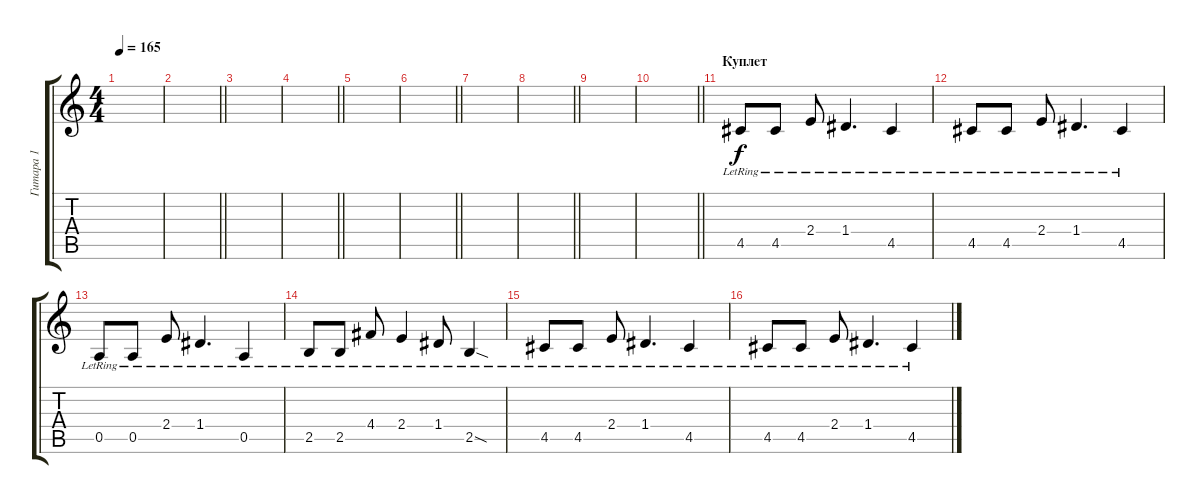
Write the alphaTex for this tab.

\track ("Гитара 1" "Гитара 1") {instrument distortionguitar}
\staff {score tabs}
\tuning (E4 B3 G3 D3 A2 E2) {hide}
\ts (4 4)
\tempo 165
\clef g2
\ks c
|
\barLineRight lightlight
|
|
\barLineRight lightlight
|
|
\barLineRight lightlight
|
|
\barLineRight lightlight
|
|
\barLineRight lightlight
|
\section ("" "Куплет")
4.5{lr}.8{volume 9 instrument electricguitarclean} 4.5{lr}.8 2.4{lr}.8 1.4{lr}.4{d} 4.5{lr}.4 |
4.5{lr}.8 4.5{lr}.8 2.4{lr}.8 1.4{lr}.4{d} 4.5{lr}.4 |
0.5{lr}.8 0.5{lr}.8 2.4{lr}.8 1.4{lr}.4{d} 0.5{lr}.4 |
2.5{lr}.8 2.5{lr}.8 4.4{lr}.8 2.4{lr}.4 1.4{lr}.8 2.5{sod lr}.4 |
4.5{lr}.8 4.5{lr}.8 2.4{lr}.8 1.4{lr}.4{d} 4.5{lr}.4 |
4.5{lr}.8 4.5{lr}.8 2.4{lr}.8 1.4{lr}.4{d} 4.5{lr}.4
